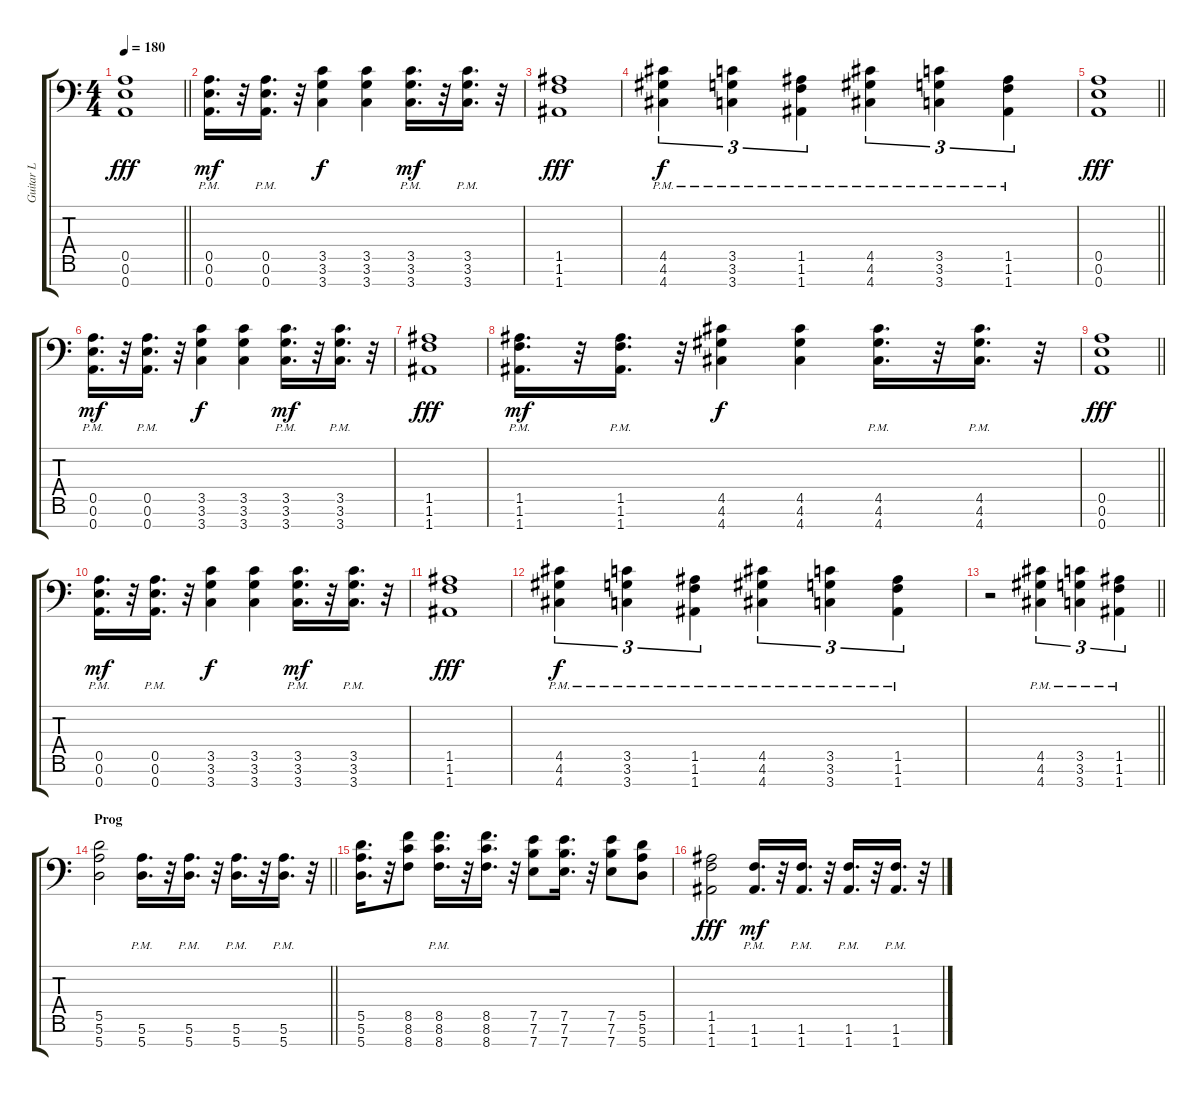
\track ("Guitar L" "Guitar L") {instrument distortionguitar}
\staff {score tabs}
\tuning (E4 B3 G3 D3 A2 E2 A1) {hide}
\ts (4 4)
\tempo 180
\clef f4
\barLineRight lightlight
\ks c
(0.5 0.6 0.7).1{dy fff} |
(0.5{pm} 0.6{pm} 0.7{pm}).16{d dy mf} r.32 (0.5{pm} 0.6{pm} 0.7{pm}).16{d} r.32 (3.5 3.6 3.7).4{dy f} (3.5 3.6 3.7).4 (3.5{pm} 3.6{pm} 3.7{pm}).16{d dy mf} r.32 (3.5{pm} 3.6{pm} 3.7{pm}).16{d} r.32 |
(1.5 1.6 1.7).1{dy fff} |
(4.5{pm} 4.6{pm} 4.7{pm}).4{tu (3 2) dy f} (3.5{pm} 3.6{pm} 3.7{pm}).4{tu (3 2)} (1.5{pm} 1.6{pm} 1.7{pm}).4{tu (3 2)} (4.5{pm} 4.6{pm} 4.7{pm}).4{tu (3 2)} (3.5{pm} 3.6{pm} 3.7{pm}).4{tu (3 2)} (1.5{pm} 1.6{pm} 1.7{pm}).4{tu (3 2)} |
\barLineRight lightlight
(0.5 0.6 0.7).1{dy fff} |
(0.5{pm} 0.6{pm} 0.7{pm}).16{d dy mf} r.32 (0.5{pm} 0.6{pm} 0.7{pm}).16{d} r.32 (3.5 3.6 3.7).4{dy f} (3.5 3.6 3.7).4 (3.5{pm} 3.6{pm} 3.7{pm}).16{d dy mf} r.32 (3.5{pm} 3.6{pm} 3.7{pm}).16{d} r.32 |
(1.5 1.6 1.7).1{dy fff} |
(1.5{pm} 1.6{pm} 1.7{pm}).16{d dy mf} r.32 (1.5{pm} 1.6{pm} 1.7{pm}).16{d} r.32 (4.5 4.6 4.7).4{dy f} (4.5 4.6 4.7).4 (4.5{pm} 4.6{pm} 4.7{pm}).16{d} r.32 (4.5{pm} 4.6{pm} 4.7{pm}).16{d} r.32 |
\barLineRight lightlight
(0.5 0.6 0.7).1{dy fff} |
(0.5{pm} 0.6{pm} 0.7{pm}).16{d dy mf} r.32 (0.5{pm} 0.6{pm} 0.7{pm}).16{d} r.32 (3.5 3.6 3.7).4{dy f} (3.5 3.6 3.7).4 (3.5{pm} 3.6{pm} 3.7{pm}).16{d dy mf} r.32 (3.5{pm} 3.6{pm} 3.7{pm}).16{d} r.32 |
(1.5 1.6 1.7).1{dy fff} |
(4.5{pm} 4.6{pm} 4.7{pm}).4{tu (3 2) dy f} (3.5{pm} 3.6{pm} 3.7{pm}).4{tu (3 2)} (1.5{pm} 1.6{pm} 1.7{pm}).4{tu (3 2)} (4.5{pm} 4.6{pm} 4.7{pm}).4{tu (3 2)} (3.5{pm} 3.6{pm} 3.7{pm}).4{tu (3 2)} (1.5{pm} 1.6{pm} 1.7{pm}).4{tu (3 2)} |
\barLineRight lightlight
r.2 (4.5{pm} 4.6{pm} 4.7{pm}).4{tu (3 2)} (3.5{pm} 3.6{pm} 3.7{pm}).4{tu (3 2)} (1.5{pm} 1.6{pm} 1.7{pm}).4{tu (3 2)} |
\section ("" "Prog")
\barLineRight lightlight
(5.5 5.6 5.7).2 (5.6{pm} 5.7{pm}).16{d} r.32 (5.6{pm} 5.7{pm}).16{d} r.32 (5.6{pm} 5.7{pm}).16{d} r.32 (5.6{pm} 5.7{pm}).16{d} r.32 |
(5.5 5.6 5.7).16{d} r.32 (8.5 8.6 8.7).8 (8.5{pm} 8.6{pm} 8.7{pm}).16{d} r.32 (8.5 8.6 8.7).16{d} r.32 (7.5 7.6 7.7).8 (7.5 7.6 7.7).16{d} r.32 (7.5 7.6 7.7).8 (5.5 5.6 5.7).8 |
(1.5 1.6 1.7).2{dy fff} (1.6{pm} 1.7{pm}).16{d dy mf} r.32 (1.6{pm} 1.7{pm}).16{d} r.32 (1.6{pm} 1.7{pm}).16{d} r.32 (1.6{pm} 1.7{pm}).16{d} r.32
